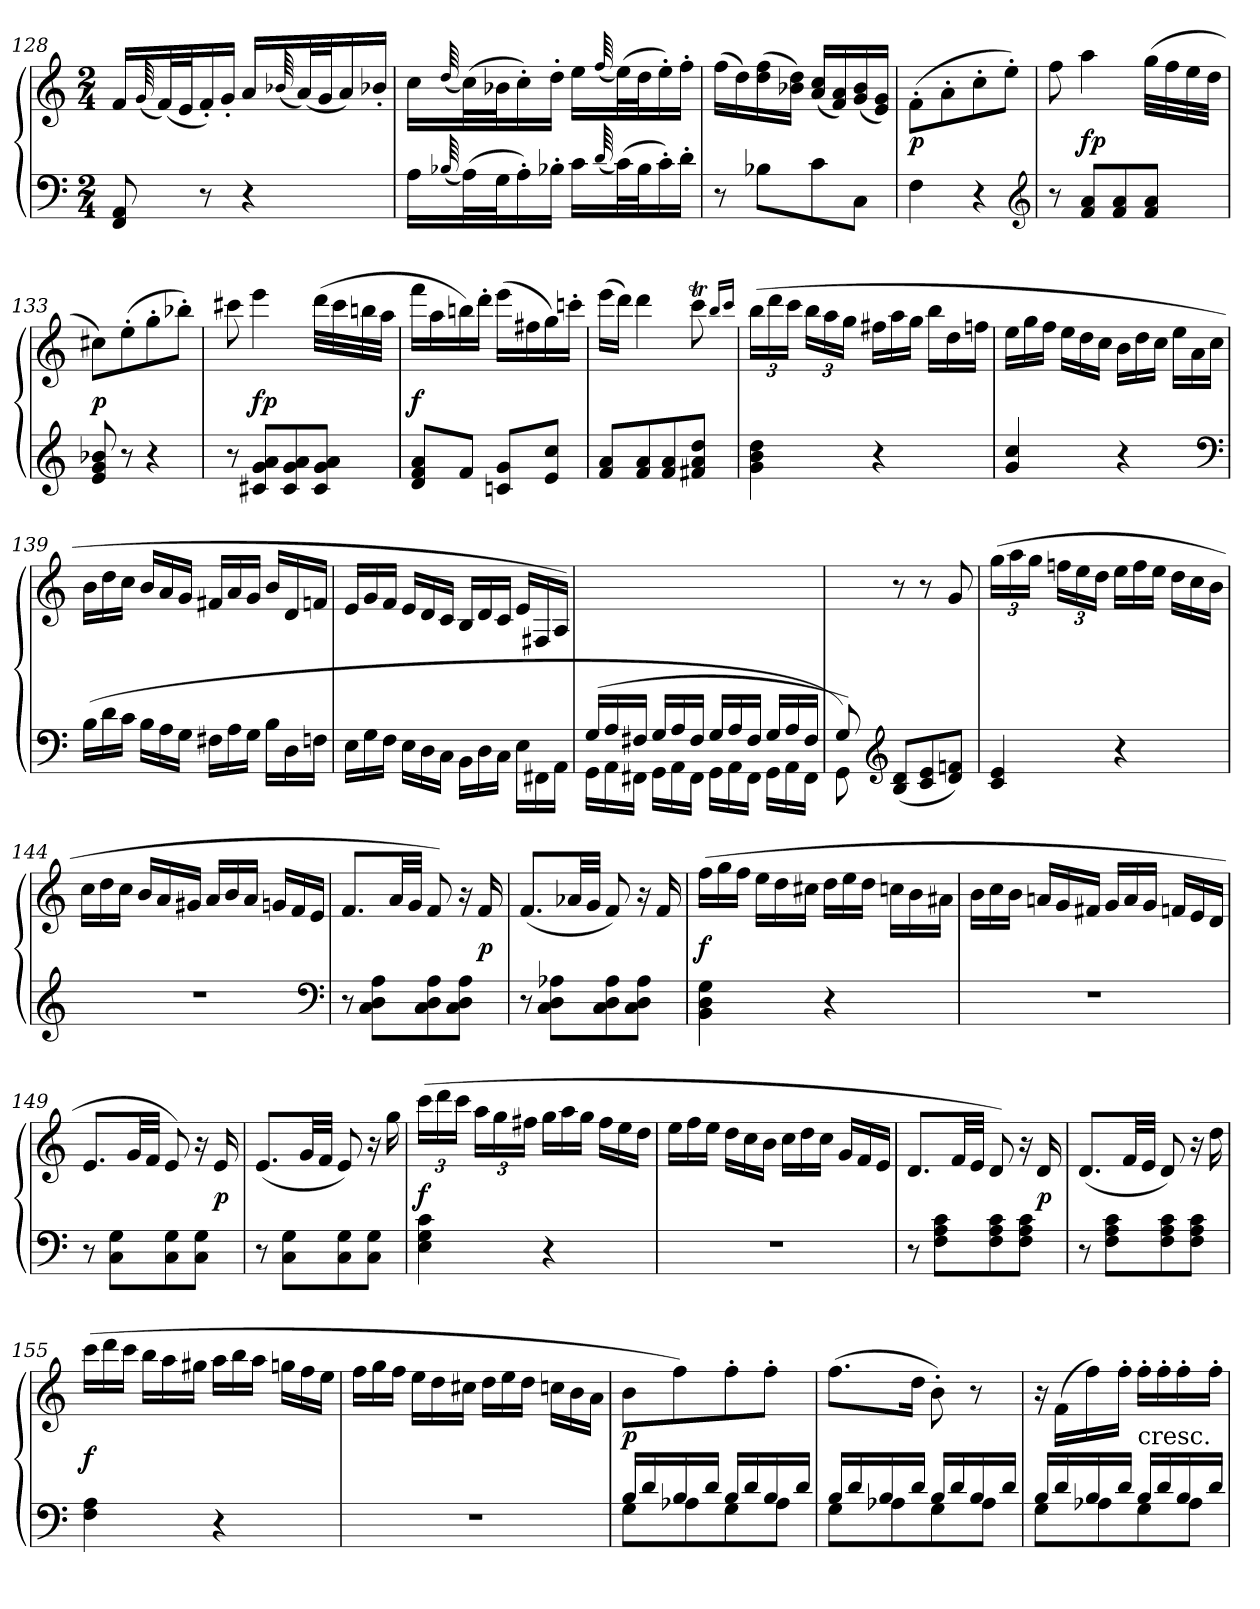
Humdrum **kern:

**kern	**kern	**dynam
*part1	*part1	*part1
*staff2	*staff1	*staff1/2
*clefF4	*clefG2	*
*k[]	*k[]	*
*C:	*C:	*
*M2/4	*M2/4	*
=128	=128	=128
8FF 8AA	16fLL	.
.	(64qqg	.
.	(32fL)	.
.	32eJ	.
8r	16f')	.
.	16g'JJ	.
4r	16aLL	.
.	(64qqb-X	.
.	(32aL)	.
.	32gJ	.
.	16a)	.
.	16b-X'JJ	.
=129	=129	=129
16ALL	16ccLL	.
(64qqB-X	(64qqdd	.
(32AL)	(32ccL)	.
32GJ	32b-XJ	.
16A')	16cc')	.
16B-X'JJ	16dd'JJ	.
16cLL	16eeLL	.
(64qqd	(64qqff	.
(32cL)	(32eeL)	.
32B-J	32ddJ	.
16c')	16ee')	.
16d'JJ	16ff'JJ	.
=130	=130	=130
8r	(16ffLL	.
.	16dd)	.
8B-XL	(16dd 16ff	.
.	16b-X 16ddJJ)	.
8c	(16a 16ccLL	.
.	16f 16a)	.
8CJ	(16g 16b-	.
.	16e 16gJJ)	.
=131	=131	=131
4F	(8f'L	p
.	8a'	.
4r	8cc'	.
.	8ee'J)	.
*clefG2	*	*
=132	=132	=132
8r	8ff	.
8f 8aL	4aa	fp
8f 8a	.	.
8f 8aJ	(32ggLLL	.
.	32ff	.
.	32ee	.
.	32ddJJJ	.
=133	=133	=133
8e 8g 8b-X	8cc#XL)	p
8r	(8ee'	.
4r	8gg'	.
.	8bb-X'J)	.
=134	=134	=134
8r	8ccc#X	.
8c#X 8g 8aL	4eee	fp
8c# 8g 8a	.	.
8c# 8g 8aJ	(32dddLLL	.
.	32ccc#	.
.	32bbn	.
.	32aaJJJ	.
=135	=135	=135
8d 8f 8aL	16fffLL	f
.	16aa	.
8fJ	16bbn)	.
.	16ddd'JJ	.
8cn 8gL	(16eeeLL	.
.	16ff#X	.
8e 8ccJ	16gg)	.
.	16cccn'JJ	.
=136	=136	=136
8f 8aL	(16eeeLL	.
.	16dddJJ)	.
8f 8a	4ddd	.
8f 8a	.	.
8f#X 8a 8ddJ	8cccT	.
.	16qbbLL	.
.	16qcccJJ	.
=137	=137	=137
4g 4b 4dd	(>24bbLL	.
.	24ddd	.
.	24cccJJ	.
.	24bbLL	.
.	24aa	.
.	24ggJJ	.
*	*Xtuplet	*
4r	24ff#XLL	.
.	24aa	.
.	24ggJJ	.
.	24bbLL	.
.	24dd	.
.	24ffnJJ	.
=138	=138	=138
4g 4cc	24eeLL	.
.	24gg	.
.	24ffJJ	.
.	24eeLL	.
.	24dd	.
.	24ccJJ	.
4r	24bLL	.
.	24dd	.
.	24ccJJ	.
.	24eeLL	.
.	24a	.
.	24ccJJ	.
*clefF4	*	*
=139	=139	=139
*Xtuplet	*	*
(<24BLL	24bLL	.
24d	24dd	.
24cJJ	24ccJJ	.
24BLL	24bLL	.
24A	24a	.
24GJJ	24gJJ	.
24F#XLL	24f#XLL	.
24A	24a	.
24GJJ	24gJJ	.
24BLL	24bLL	.
24D	24d	.
24FnJJ	24fnJJ	.
=140	=140	=140
24ELL	24eLL	.
24G	24g	.
24FJJ	24fJJ	.
24ELL	24eLL	.
24D	24d	.
24CJJ	24cJJ	.
24BB\LL	24BLL	.
24D\	24d	.
24C\JJ	24cJJ	.
24E\LL	24eLL	.
24FF#X\	24F#X/	.
24AA\JJ	24A/JJ)	.
=141	=141	=141
*^	*	*
(24GLL	24GGLL	2ryy	.
24A	24AA	.	.
24F#XJJ	24FF#XJJ	.	.
24GLL	24GGLL	.	.
24A	24AA	.	.
24F#JJ	24FF#JJ	.	.
24GLL	24GGLL	.	.
24A	24AA	.	.
24F#JJ	24FF#JJ	.	.
24GLL	24GGLL	.	.
24A	24AA	.	.
24F#JJ	24FF#JJ	.	.
=142	=142	=142	=142
8G)	8GG)	8ryy	.
*clefG2	*	*	*
(8B 8dL	4.ryy	8r	.
8c 8e	.	8r	.
8d 8fnJ)	.	8g	.
*v	*v	*	*
=143	=143	=143
*	*tuplet	*
4c 4e	(>24ggLL	.
.	24aa	.
.	24ggJJ	.
.	24ffnLL	.
.	24ee	.
.	24ddJJ	.
*	*Xtuplet	*
4r	24eeLL	.
.	24ff	.
.	24eeJJ	.
.	24ddLL	.
.	24cc	.
.	24bJJ	.
=144	=144	=144
2r	24ccLL	.
.	24dd	.
.	24ccJJ	.
.	24bLL	.
.	24a	.
.	24g#XJJ	.
.	24aLL	.
.	24b	.
.	24aJJ	.
.	24gnLL	.
.	24f	.
.	24eJJ	.
*clefF4	*	*
=145	=145	=145
8r	8.fL	.
8C 8D 8AL	.	.
.	32aLL	.
.	32gJJJ	.
8C 8D 8A	8f)	.
8C 8D 8AJ	16r	.
.	16f	p
=146	=146	=146
8r	(8.fL	.
8C 8D 8A-XL	.	.
.	32a-XLL	.
.	32gJJJ	.
8C 8D 8A-	8f)	.
8C 8D 8A-J	16r	.
.	16f	.
=147	=147	=147
4BB 4D 4G	(>24ffLL	f
.	24gg	.
.	24ffJJ	.
.	24eeLL	.
.	24dd	.
.	24cc#XJJ	.
4r	24ddLL	.
.	24ee	.
.	24ddJJ	.
.	24ccnLL	.
.	24b	.
.	24a#XJJ	.
=148	=148	=148
2r	24bLL	.
.	24cc	.
.	24bJJ	.
.	24anLL	.
.	24g	.
.	24f#XJJ	.
.	24gLL	.
.	24a	.
.	24gJJ	.
.	24fnLL	.
.	24e	.
.	24dJJ	.
=149	=149	=149
8r	8.eL	.
8C 8GL	.	.
.	32gLL	.
.	32fJJJ	.
8C 8G	8e)	.
8C 8GJ	16r	.
.	16e	p
=150	=150	=150
8r	(8.eL	.
8C 8GL	.	.
.	32gLL	.
.	32fJJJ	.
8C 8G	8e)	.
8C 8GJ	16r	.
.	16gg	.
=151	=151	=151
*	*tuplet	*
4E 4G 4c	(24cccLL	f
.	24ddd	.
.	24cccJJ	.
.	24aaLL	.
.	24gg	.
.	24ff#XJJ	.
*	*Xtuplet	*
4r	24ggLL	.
.	24aa	.
.	24ggJJ	.
.	24ff#LL	.
.	24ee	.
.	24ddJJ	.
=152	=152	=152
2r	24eeLL	.
.	24ff	.
.	24eeJJ	.
.	24ddLL	.
.	24cc	.
.	24bJJ	.
.	24ccLL	.
.	24dd	.
.	24ccJJ	.
.	24gLL	.
.	24f	.
.	24eJJ	.
=153	=153	=153
8r	8.dL	.
8F 8A 8cL	.	.
.	32fLL	.
.	32eJJJ	.
8F 8A 8c	8d)	.
8F 8A 8cJ	16r	.
.	16d	p
=154	=154	=154
8r	(8.dL	.
8F 8A 8cL	.	.
.	32fLL	.
.	32eJJJ	.
8F 8A 8c	8d)	.
8F 8A 8cJ	16r	.
.	16dd	.
=155	=155	=155
4F 4A	(24cccLL	f
.	24ddd	.
.	24cccJJ	.
.	24bbLL	.
.	24aa	.
.	24gg#XJJ	.
4r	24aaLL	.
.	24bb	.
.	24aaJJ	.
.	24ggnLL	.
.	24ff	.
.	24eeJJ	.
=156	=156	=156
2r	24ffLL	.
.	24gg	.
.	24ffJJ	.
.	24eeLL	.
.	24dd	.
.	24cc#XJJ	.
.	24ddLL	.
.	24ee	.
.	24ddJJ	.
.	24ccnLL	.
.	24b	.
.	24aJJ	.
=157	=157	=157
*^	*	*
16BLL	8GL	8bL	p
16d	.	.	.
16B	8A-X	8ff)	.
16dJJ	.	.	.
16BLL	8G	8ff'	.
16d	.	.	.
16B	8A-J	8ff'J	.
16dJJ	.	.	.
=158	=158	=158	=158
16BLL	8GL	(8.ffL	.
16d	.	.	.
16B	8A-X	.	.
16dJJ	.	16ddJk	.
16BLL	8G	8b')	.
16d	.	.	.
16B	8A-J	8r	.
16dJJ	.	.	.
=159	=159	=159	=159
16BLL	8GL	16r	.
16d	.	(16fLL	.
16B	8A-X	16ff)	.
16dJJ	.	16ff'JJ	.
!	!	!LO:TX:c:t=cresc.	!
16BLL	8G	16ff'LL	.
16d	.	16ff'	.
16B	8A-J	16ff'	.
16dJJ	.	16ff'JJ	.
*v	*v	*	*
=	=	=
*-	*-	*-
